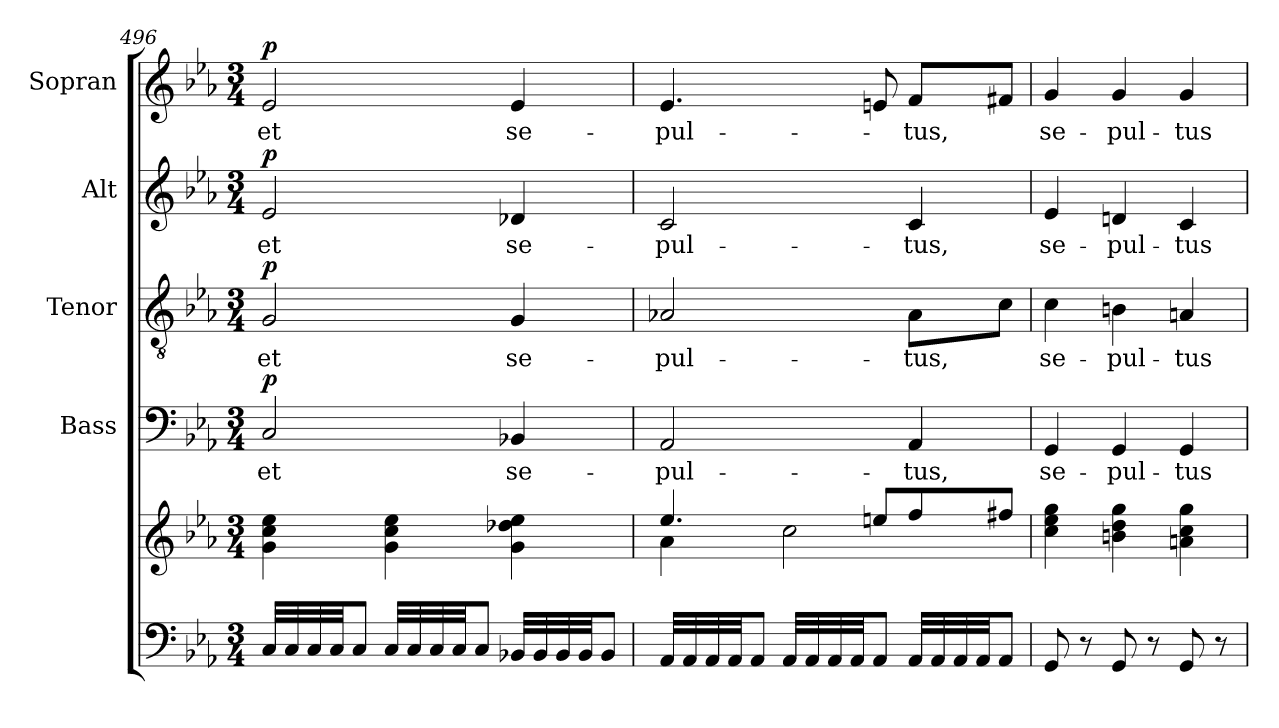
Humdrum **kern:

**kern	**kern	**kern	**text	**dynam	**kern	**text	**dynam	**kern	**text	**dynam	**kern	**text	**dynam
*part5	*part5	*part4	*part4	*part4	*part3	*part3	*part3	*part2	*part2	*part2	*part1	*part1	*part1
*staff6	*staff5	*staff4	*staff4	*staff4	*staff3	*staff3	*staff3	*staff2	*staff2	*staff2	*staff1	*staff1	*staff1
*	*	*I"Bass	*	*	*I"Tenor	*	*	*I"Alt	*	*	*I"Sopran	*	*
*	*	*I'B.	*	*	*I'T.	*	*	*I'A.	*	*	*I'S.	*	*
!!LO:LB:g=z
*clefF4	*clefG2	*clefF4	*	*	*clefGv2	*	*	*clefG2	*	*	*clefG2	*	*
*k[b-e-a-]	*k[b-e-a-]	*k[b-e-a-]	*	*	*k[b-e-a-]	*	*	*k[b-e-a-]	*	*	*k[b-e-a-]	*	*
*E-:	*E-:	*E-:	*	*	*E-:	*	*	*E-:	*	*	*E-:	*	*
*M3/4	*M3/4	*M3/4	*	*	*M3/4	*	*	*M3/4	*	*	*M3/4	*	*
=496	=496	=496	=496	=496	=496	=496	=496	=496	=496	=496	=496	=496	=496
!	!	!	!LO:LY:b	!LO:DY:a	!	!LO:LY:b	!LO:DY:a	!	!LO:LY:b	!LO:DY:a	!	!LO:LY:b	!LO:DY:a
32C/LLL	4g\ 4cc\ 4ee-\	2C/	et	p	2G/	et	p	2e-/	et	p	2e-/	et	p
32C/	.	.	.	.	.	.	.	.	.	.	.	.	.
32C/	.	.	.	.	.	.	.	.	.	.	.	.	.
32C/JJ	.	.	.	.	.	.	.	.	.	.	.	.	.
8C/J	.	.	.	.	.	.	.	.	.	.	.	.	.
32C/LLL	4g\ 4cc\ 4ee-\	.	.	.	.	.	.	.	.	.	.	.	.
32C/	.	.	.	.	.	.	.	.	.	.	.	.	.
32C/	.	.	.	.	.	.	.	.	.	.	.	.	.
32C/JJ	.	.	.	.	.	.	.	.	.	.	.	.	.
8C/J	.	.	.	.	.	.	.	.	.	.	.	.	.
!	!	!	!LO:LY:b	!	!	!LO:LY:b	!	!	!LO:LY:b	!	!	!LO:LY:b	!
32BB-X/LLL	4g\ 4dd-X\ 4ee-\	4BB-X/	se-	.	4G/	se-	.	4d-X/	se-	.	4e-/	se-	.
32BB-/	.	.	.	.	.	.	.	.	.	.	.	.	.
32BB-/	.	.	.	.	.	.	.	.	.	.	.	.	.
32BB-/JJ	.	.	.	.	.	.	.	.	.	.	.	.	.
8BB-/J	.	.	.	.	.	.	.	.	.	.	.	.	.
=497	=497	=497	=497	=497	=497	=497	=497	=497	=497	=497	=497	=497	=497
*	*^	*	*	*	*	*	*	*	*	*	*	*	*
!	!	!	!	!LO:LY:b	!	!	!LO:LY:b	!	!	!LO:LY:b	!	!	!LO:LY:b	!
32AA-/LLL	4.ee-/	4a-\	2AA-/	-pul-	.	2A-X/	-pul-	.	2c/	-pul-	.	4.e-/	-pul-	.
32AA-/	.	.	.	.	.	.	.	.	.	.	.	.	.	.
32AA-/	.	.	.	.	.	.	.	.	.	.	.	.	.	.
32AA-/JJ	.	.	.	.	.	.	.	.	.	.	.	.	.	.
8AA-/J	.	.	.	.	.	.	.	.	.	.	.	.	.	.
32AA-/LLL	.	2cc\	.	.	.	.	.	.	.	.	.	.	.	.
32AA-/	.	.	.	.	.	.	.	.	.	.	.	.	.	.
32AA-/	.	.	.	.	.	.	.	.	.	.	.	.	.	.
32AA-/JJ	.	.	.	.	.	.	.	.	.	.	.	.	.	.
8AA-/J	8een/L	.	.	.	.	.	.	.	.	.	.	8en/	.	.
!	!	!	!	!LO:LY:b	!	!	!LO:LY:b	!	!	!LO:LY:b	!	!	!LO:LY:b	!
32AA-/LLL	8ff/	.	4AA-/	-tus,	.	8A-\L	-tus,	.	4c/	-tus,	.	8f/L	-tus,	.
32AA-/	.	.	.	.	.	.	.	.	.	.	.	.	.	.
32AA-/	.	.	.	.	.	.	.	.	.	.	.	.	.	.
32AA-/JJ	.	.	.	.	.	.	.	.	.	.	.	.	.	.
8AA-/J	8ff#X/J	.	.	.	.	8c\J	.	.	.	.	.	8f#X/J	.	.
*	*v	*v	*	*	*	*	*	*	*	*	*	*	*	*
=498	=498	=498	=498	=498	=498	=498	=498	=498	=498	=498	=498	=498	=498
!	!	!	!LO:LY:b	!	!	!LO:LY:b	!	!	!LO:LY:b	!	!	!LO:LY:b	!
8GG/	4cc\ 4ee-\ 4gg\	4GG/	se-	.	4c\	se-	.	4e-/	se-	.	4g/	se-	.
8r	.	.	.	.	.	.	.	.	.	.	.	.	.
!	!	!	!LO:LY:b	!	!	!LO:LY:b	!	!	!LO:LY:b	!	!	!LO:LY:b	!
8GG/	4bn\ 4dd\ 4gg\	4GG/	-pul-	.	4Bn\	-pul-	.	4dn/	-pul-	.	4g/	-pul-	.
8r	.	.	.	.	.	.	.	.	.	.	.	.	.
!	!	!	!LO:LY:b	!	!	!LO:LY:b	!	!	!LO:LY:b	!	!	!LO:LY:b	!
8GG/	4an\ 4cc\ 4gg\	4GG/	-tus	.	4An/	-tus	.	4c/	-tus	.	4g/	-tus	.
8r	.	.	.	.	.	.	.	.	.	.	.	.	.
=	=	=	=	=	=	=	=	=	=	=	=	=	=
*-	*-	*-	*-	*-	*-	*-	*-	*-	*-	*-	*-	*-	*-
